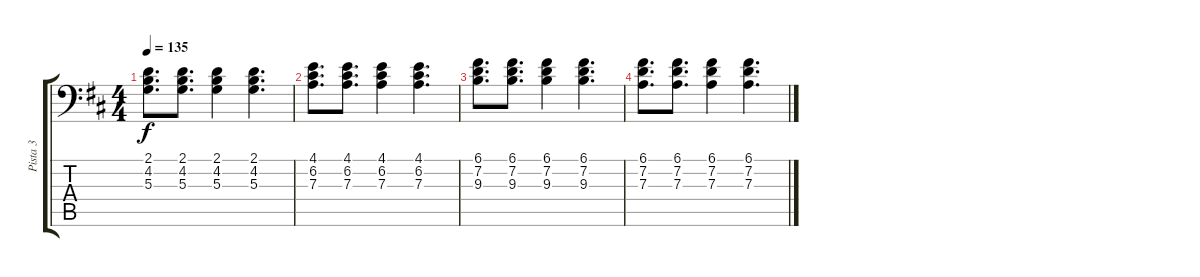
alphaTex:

\track ("Pista 3" "Pista 3") {instrument distortionguitar}
\staff {score tabs}
\tuning (C3 G2 D2 A1 E1 B0) {hide}
\ts (4 4)
\tempo 135
\clef f4
\ks d
(2.1 4.2 5.3).8{d dy f} (2.1 4.2 5.3).8{d} (2.1 4.2 5.3).4 (2.1 4.2 5.3).4{d} |
(4.1 6.2 7.3).8{d} (4.1 6.2 7.3).8{d} (4.1 6.2 7.3).4 (4.1 6.2 7.3).4{d} |
(6.1 7.2 9.3).8{d} (6.1 7.2 9.3).8{d} (6.1 7.2 9.3).4 (6.1 7.2 9.3).4{d} |
(6.1 7.2 7.3).8{d} (6.1 7.2 7.3).8{d} (6.1 7.2 7.3).4 (6.1 7.2 7.3).4{d}
